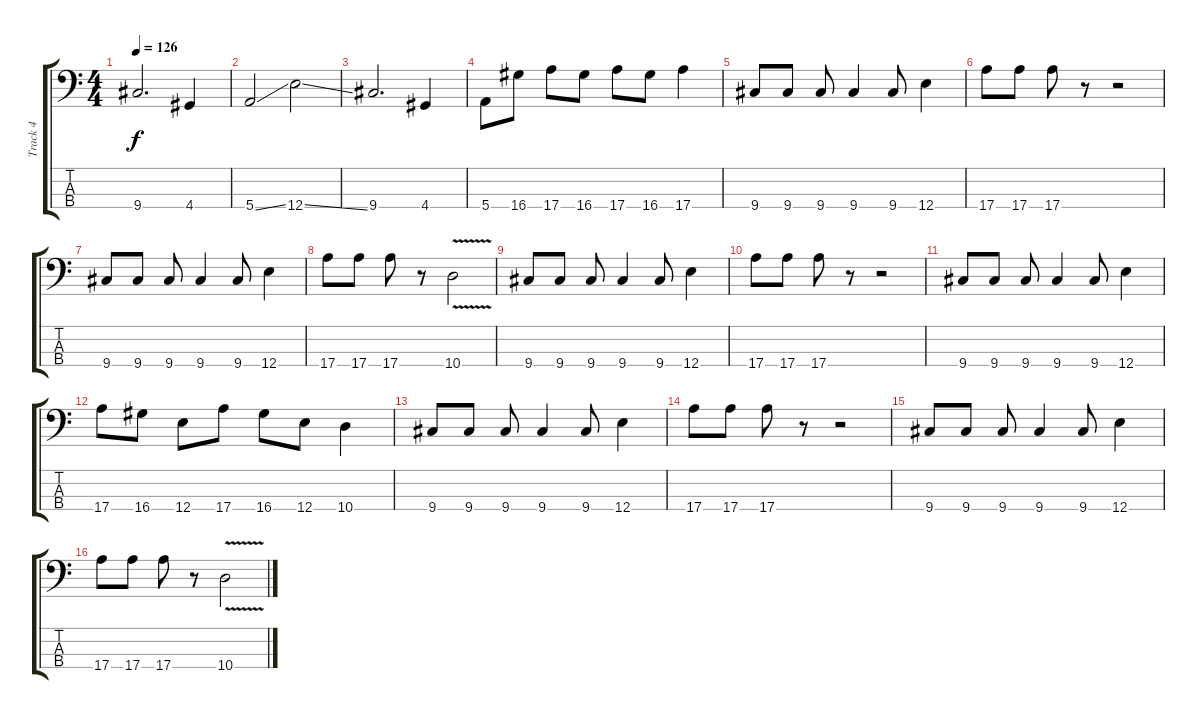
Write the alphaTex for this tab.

\track ("Track 4" "Track 4") {instrument electricbassfinger}
\staff {score tabs}
\tuning (G2 D2 A1 E1) {hide}
\ts (4 4)
\tempo 126
\clef f4
\ks c
9.4.2{d dy f} 4.4.4 |
5.4{ss}.2 12.4{ss}.2 |
9.4.2{d} 4.4.4 |
5.4.8 16.4.8 17.4.8 16.4.8 17.4.8 16.4.8 17.4.4 |
9.4.8 9.4.8 9.4.8 9.4.4 9.4.8 12.4.4 |
17.4.8 17.4.8 17.4.8 r.8 r.2 |
9.4.8 9.4.8 9.4.8 9.4.4 9.4.8 12.4.4 |
17.4.8 17.4.8 17.4.8 r.8 10.4{v}.2 |
9.4.8 9.4.8 9.4.8 9.4.4 9.4.8 12.4.4 |
17.4.8 17.4.8 17.4.8 r.8 r.2 |
9.4.8 9.4.8 9.4.8 9.4.4 9.4.8 12.4.4 |
17.4.8 16.4.8 12.4.8 17.4.8 16.4.8 12.4.8 10.4.4 |
9.4.8 9.4.8 9.4.8 9.4.4 9.4.8 12.4.4 |
17.4.8 17.4.8 17.4.8 r.8 r.2 |
9.4.8 9.4.8 9.4.8 9.4.4 9.4.8 12.4.4 |
17.4.8 17.4.8 17.4.8 r.8 10.4{v}.2
